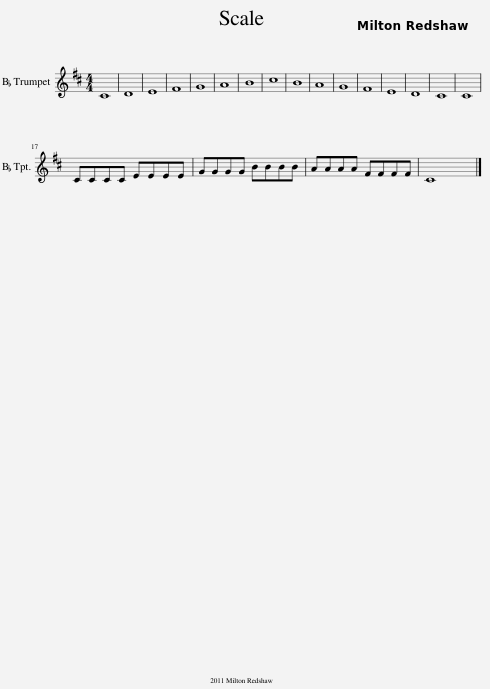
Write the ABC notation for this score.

X:1
L:1/8
M:4/4
I:linebreak $
K:none
V:1 treble transpose=-2
V:1
[K:D] C8 | D8 | E8 | F8 | G8 | %5
 A8 | B8 | c8 | B8 | A8 | %10
 G8 | F8 | E8 | D8 | C8 | %15
 C8 |$ CCCC EEEE | GGGG BBBB | AAAA FFFF | C8 |] %20
